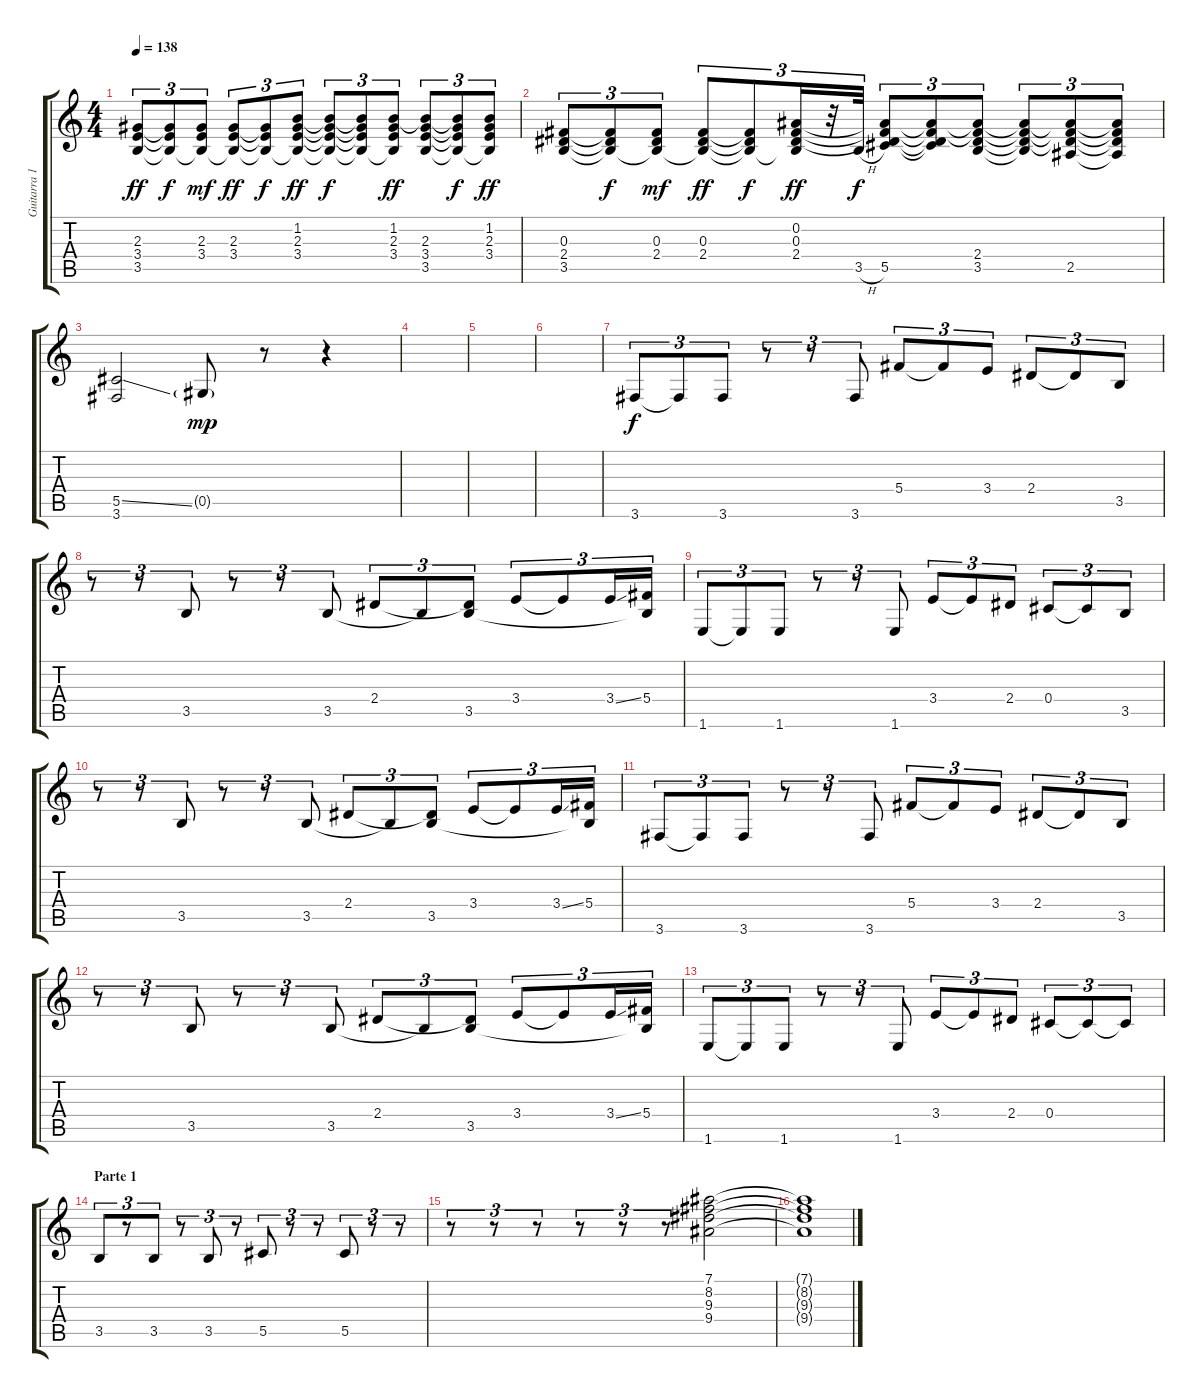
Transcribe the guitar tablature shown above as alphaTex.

\track ("Guitarra 1" "Guitarra 1") {instrument electricguitarjazz}
\staff {score tabs}
\tuning (Eb4 Bb3 Gb3 Db3 Ab2 Eb2) {hide}
\ts (4 4)
\tempo 138
\clef g2
\ks c
(2.3 3.4 3.5).8{tu (3 2) dy ff} (2.3{t} 3.4{t} 3.5{t}).8{tu (3 2) dy f} (2.3 3.4 3.5{t}).8{tu (3 2) dy mf} (2.3 3.4 3.5{t}).8{tu (3 2) dy ff} (2.3{t} 3.4{t} 3.5{t}).8{tu (3 2) dy f} (1.2 2.3 3.4 3.5{t}).8{tu (3 2) dy ff} (1.2{t} 2.3{t} 3.4{t} 3.5{t}).8{tu (3 2) dy f} (1.2{t} 2.3{t} 3.4{t} 3.5{t}).8{tu (3 2)} (1.2 2.3 3.4 3.5{t}).8{tu (3 2) dy ff} (1.2{t} 2.3 3.4 3.5).8{tu (3 2)} (1.2{t} 2.3{t} 3.4{t} 3.5{t}).8{tu (3 2) dy f} (1.2 2.3 3.4 3.5{t}).8{tu (3 2) dy ff} |
(0.3 2.4 3.5).8{tu (3 2)} (0.3{t} 2.4{t} 3.5{t}).8{tu (3 2) dy f} (0.3 2.4 3.5{t}).8{tu (3 2) dy mf} (0.3 2.4 3.5{t}).8{tu (3 2) dy ff} (0.3{t} 2.4{t} 3.5{t}).8{tu (3 2) dy f} (0.2 0.3 2.4 3.5{t}).16{tu (3 2) dy ff} r.32{tu (3 2)} 3.5{h}.32{tu (3 2) dy f} (0.2{t} 0.3{t} 2.4{t} 5.5).8{tu (3 2)} (0.2{t} 0.3{t} 2.4{t} 5.5{t}).8{tu (3 2)} (0.2{t} 0.3{t} 2.4 3.5).8{tu (3 2)} (0.2{t} 0.3{t} 2.4{t} 3.5{t}).8{tu (3 2)} (0.2{t} 0.3{t} 2.4{t} 2.5).8{tu (3 2)} (0.2{t} 0.3{t} 2.4{t} 2.5{t}).8{tu (3 2)} |
(5.5{ss} 3.6).2 0.5{g}.8{dy mp} r.8 r.4 |
|
|
|
3.6.8{tu (3 2) dy f instrument electricguitarmuted} 3.6{t}.8{tu (3 2)} 3.6.8{tu (3 2)} r.8{tu (3 2)} r.8{tu (3 2)} 3.6.8{tu (3 2)} 5.4.8{tu (3 2)} 5.4{t}.8{tu (3 2)} 3.4.8{tu (3 2)} 2.4.8{tu (3 2)} 2.4{t}.8{tu (3 2)} 3.5.8{tu (3 2)} |
r.8{tu (3 2)} r.8{tu (3 2)} 3.5.8{tu (3 2)} r.8{tu (3 2)} r.8{tu (3 2)} 3.5.8{tu (3 2)} 2.4.8{tu (3 2) instrument electricguitarjazz} 3.5{t}.8{tu (3 2)} (2.4{t} 3.5).8{tu (3 2)} 3.4.8{tu (3 2)} 3.4{t}.8{tu (3 2)} 3.4{ss}.16{tu (3 2)} (5.4 3.5{t}).16{tu (3 2)} |
1.6.8{tu (3 2) instrument electricguitarmuted} 1.6{t}.8{tu (3 2)} 1.6.8{tu (3 2)} r.8{tu (3 2)} r.8{tu (3 2)} 1.6.8{tu (3 2)} 3.4.8{tu (3 2)} 3.4{t}.8{tu (3 2)} 2.4.8{tu (3 2)} 0.4.8{tu (3 2)} 0.4{t}.8{tu (3 2)} 3.5.8{tu (3 2)} |
r.8{tu (3 2)} r.8{tu (3 2)} 3.5.8{tu (3 2)} r.8{tu (3 2)} r.8{tu (3 2)} 3.5.8{tu (3 2)} 2.4.8{tu (3 2) instrument electricguitarjazz} 3.5{t}.8{tu (3 2)} (2.4{t} 3.5).8{tu (3 2)} 3.4.8{tu (3 2)} 3.4{t}.8{tu (3 2)} 3.4{ss}.16{tu (3 2)} (5.4 3.5{t}).16{tu (3 2)} |
3.6.8{tu (3 2) instrument electricguitarmuted} 3.6{t}.8{tu (3 2)} 3.6.8{tu (3 2)} r.8{tu (3 2)} r.8{tu (3 2)} 3.6.8{tu (3 2)} 5.4.8{tu (3 2)} 5.4{t}.8{tu (3 2)} 3.4.8{tu (3 2)} 2.4.8{tu (3 2)} 2.4{t}.8{tu (3 2)} 3.5.8{tu (3 2)} |
r.8{tu (3 2)} r.8{tu (3 2)} 3.5.8{tu (3 2)} r.8{tu (3 2)} r.8{tu (3 2)} 3.5.8{tu (3 2)} 2.4.8{tu (3 2) instrument electricguitarjazz} 3.5{t}.8{tu (3 2)} (2.4{t} 3.5).8{tu (3 2)} 3.4.8{tu (3 2)} 3.4{t}.8{tu (3 2)} 3.4{ss}.16{tu (3 2)} (5.4 3.5{t}).16{tu (3 2)} |
1.6.8{tu (3 2) instrument electricguitarmuted} 1.6{t}.8{tu (3 2)} 1.6.8{tu (3 2)} r.8{tu (3 2)} r.8{tu (3 2)} 1.6.8{tu (3 2)} 3.4.8{tu (3 2)} 3.4{t}.8{tu (3 2)} 2.4.8{tu (3 2)} 0.4.8{tu (3 2)} 0.4{t}.8{tu (3 2)} 0.4{t}.8{tu (3 2)} |
\section ("" "Parte 1")
3.5.8{tu (3 2)} r.8{tu (3 2)} 3.5.8{tu (3 2)} r.8{tu (3 2)} 3.5.8{tu (3 2)} r.8{tu (3 2)} 5.5.8{tu (3 2)} r.8{tu (3 2)} r.8{tu (3 2)} 5.5.8{tu (3 2)} r.8{tu (3 2)} r.8{tu (3 2)} |
r.8{tu (3 2) volume 13 instrument electricguitarjazz} r.8{tu (3 2)} r.8{tu (3 2)} r.8{tu (3 2)} r.8{tu (3 2)} r.8{tu (3 2)} (7.1 8.2 9.3 9.4).2 |
(7.1{t} 8.2{t} 9.3{t} 9.4{t}).1
